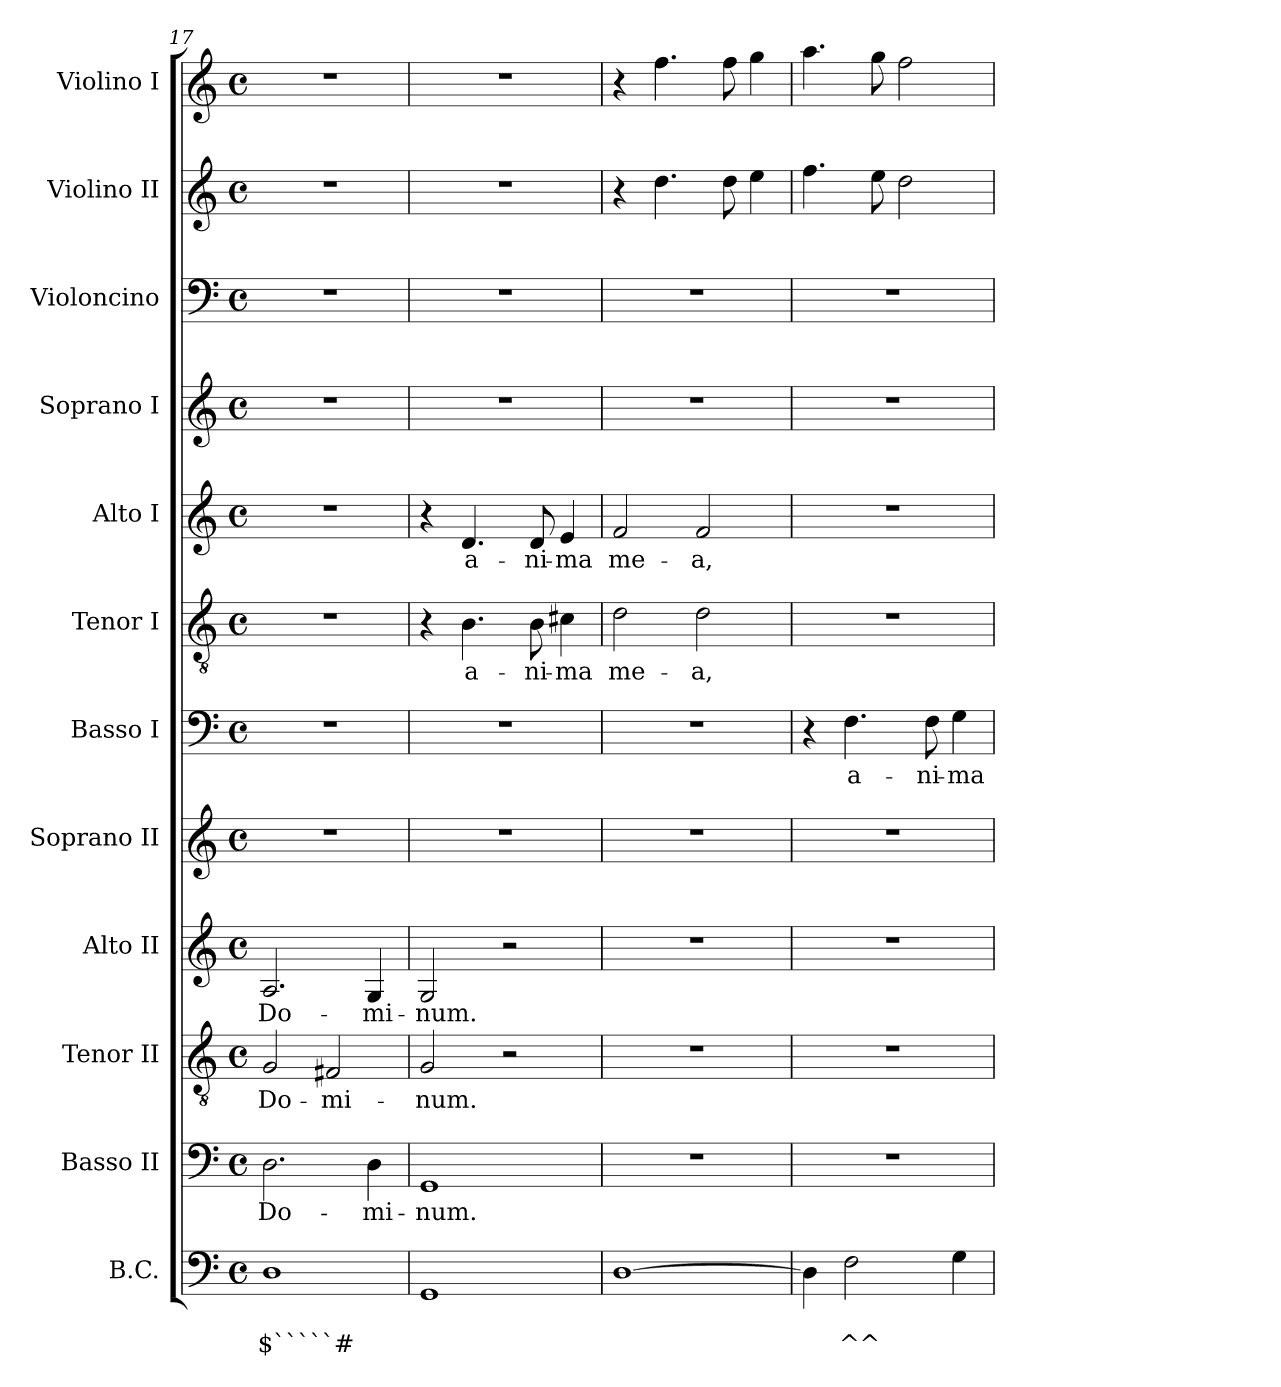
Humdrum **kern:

**kern	**text	**text	**kern	**text	**kern	**text	**kern	**text	**kern	**kern	**text	**kern	**text	**kern	**text	**kern	**kern	**kern	**kern
*part12	*part12	*part12	*part11	*part11	*part10	*part10	*part9	*part9	*part8	*part7	*part7	*part6	*part6	*part5	*part5	*part4	*part3	*part2	*part1
*staff12	*staff12	*staff12	*staff11	*staff11	*staff10	*staff10	*staff9	*staff9	*staff8	*staff7	*staff7	*staff6	*staff6	*staff5	*staff5	*staff4	*staff3	*staff2	*staff1
*I"B.C.	*	*	*I"Basso II	*	*I"Tenor II	*	*I"Alto II	*	*I"Soprano II	*I"Basso I	*	*I"Tenor I	*	*I"Alto I	*	*I"Soprano I	*I"Violoncino	*I"Violino II	*I"Violino I
*I'BC	*	*	*I'B 2	*	*I'T 2	*	*I'A 2	*	*I'S 2	*I'B 1	*	*I'T 1	*	*I'A 1	*	*I'S 1	*I'Vc.	*I'Vln. II	*I'Vln. I
*clefF4	*	*	*clefF4	*	*clefGv2	*	*clefG2	*	*clefG2	*clefF4	*	*clefGv2	*	*clefG2	*	*clefG2	*clefF4	*clefG2	*clefG2
*k[]	*	*	*k[]	*	*k[]	*	*k[]	*	*k[]	*k[]	*	*k[]	*	*k[]	*	*k[]	*k[]	*k[]	*k[]
*C:	*	*	*C:	*	*C:	*	*C:	*	*C:	*C:	*	*C:	*	*C:	*	*C:	*C:	*C:	*C:
*M4/4	*	*	*M4/4	*	*M4/4	*	*M4/4	*	*M4/4	*M4/4	*	*M4/4	*	*M4/4	*	*M4/4	*M4/4	*M4/4	*M4/4
*met(c)	*	*	*met(c)	*	*met(c)	*	*met(c)	*	*met(c)	*met(c)	*	*met(c)	*	*met(c)	*	*met(c)	*met(c)	*met(c)	*met(c)
=17	=17	=17	=17	=17	=17	=17	=17	=17	=17	=17	=17	=17	=17	=17	=17	=17	=17	=17	=17
!	!	!LO:LY:b	!	!	!	!	!	!	!	!	!	!	!	!	!	!	!	!	!
!	!	!	!	!LO:LY:b	!	!	!	!	!	!	!	!	!	!	!	!	!	!	!
!	!	!	!	!	!	!LO:LY:b	!	!	!	!	!	!	!	!	!	!	!	!	!
!	!	!	!	!	!	!	!	!LO:LY:b	!	!	!	!	!	!	!	!	!	!	!
1D	.	$`````#	2.D\	Do-	2G/	Do-	2.A/	Do-	1r	1r	.	1r	.	1r	.	1r	1r	1r	1r
!	!	!	!	!	!	!LO:LY:b	!	!	!	!	!	!	!	!	!	!	!	!	!
.	.	.	.	.	2F#X/	-mi-	.	.	.	.	.	.	.	.	.	.	.	.	.
!	!	!	!	!LO:LY:b	!	!	!	!	!	!	!	!	!	!	!	!	!	!	!
!	!	!	!	!	!	!	!	!LO:LY:b	!	!	!	!	!	!	!	!	!	!	!
.	.	.	4D\	-mi-	.	.	4G/	-mi-	.	.	.	.	.	.	.	.	.	.	.
!!LO:PB:g=z
=18	=18	=18	=18	=18	=18	=18	=18	=18	=18	=18	=18	=18	=18	=18	=18	=18	=18	=18	=18
!	!	!	!	!LO:LY:b	!	!	!	!	!	!	!	!	!	!	!	!	!	!	!
!	!	!	!	!	!	!LO:LY:b	!	!	!	!	!	!	!	!	!	!	!	!	!
!	!	!	!	!	!	!	!	!LO:LY:b	!	!	!	!	!	!	!	!	!	!	!
1GG	.	.	1GG	-num.	2G/	-num.	2G/	-num.	1r	1r	.	4r	.	4r	.	1r	1r	1r	1r
!	!	!	!	!	!	!	!	!	!	!	!	!	!LO:LY:b	!	!	!	!	!	!
!	!	!	!	!	!	!	!	!	!	!	!	!	!	!	!LO:LY:b	!	!	!	!
.	.	.	.	.	.	.	.	.	.	.	.	4.B\	a-	4.d/	a-	.	.	.	.
.	.	.	.	.	2r	.	2r	.	.	.	.	.	.	.	.	.	.	.	.
!	!	!	!	!	!	!	!	!	!	!	!	!	!LO:LY:b	!	!	!	!	!	!
!	!	!	!	!	!	!	!	!	!	!	!	!	!	!	!LO:LY:b	!	!	!	!
.	.	.	.	.	.	.	.	.	.	.	.	8B\	-ni-	8d/	-ni-	.	.	.	.
!	!	!	!	!	!	!	!	!	!	!	!	!	!LO:LY:b	!	!	!	!	!	!
!	!	!	!	!	!	!	!	!	!	!	!	!	!	!	!LO:LY:b	!	!	!	!
.	.	.	.	.	.	.	.	.	.	.	.	4c#X\	-ma	4e/	-ma	.	.	.	.
=19	=19	=19	=19	=19	=19	=19	=19	=19	=19	=19	=19	=19	=19	=19	=19	=19	=19	=19	=19
!	!	!	!	!	!	!	!	!	!	!	!	!	!LO:LY:b	!	!	!	!	!	!
!	!	!	!	!	!	!	!	!	!	!	!	!	!	!	!LO:LY:b	!	!	!	!
[1D	.	.	1r	.	1r	.	1r	.	1r	1r	.	2d\	me-	2f/	me-	1r	1r	4r	4r
.	.	.	.	.	.	.	.	.	.	.	.	.	.	.	.	.	.	4.dd\	4.ff\
!	!	!	!	!	!	!	!	!	!	!	!	!	!LO:LY:b	!	!	!	!	!	!
!	!	!	!	!	!	!	!	!	!	!	!	!	!	!	!LO:LY:b	!	!	!	!
.	.	.	.	.	.	.	.	.	.	.	.	2d\	-a,	2f/	-a,	.	.	.	.
.	.	.	.	.	.	.	.	.	.	.	.	.	.	.	.	.	.	8dd\	8ff\
.	.	.	.	.	.	.	.	.	.	.	.	.	.	.	.	.	.	4ee\	4gg\
=20	=20	=20	=20	=20	=20	=20	=20	=20	=20	=20	=20	=20	=20	=20	=20	=20	=20	=20	=20
4D\]	.	.	1r	.	1r	.	1r	.	1r	4r	.	1r	.	1r	.	1r	1r	4.ff\	4.aa\
!	!	!LO:LY:b	!	!	!	!	!	!	!	!	!	!	!	!	!	!	!	!	!
!	!	!	!	!	!	!	!	!	!	!	!LO:LY:b	!	!	!	!	!	!	!	!
2F\	.	^^	.	.	.	.	.	.	.	4.F\	a-	.	.	.	.	.	.	.	.
.	.	.	.	.	.	.	.	.	.	.	.	.	.	.	.	.	.	8ee\	8gg\
.	.	.	.	.	.	.	.	.	.	.	.	.	.	.	.	.	.	2dd\	2ff\
!	!	!	!	!	!	!	!	!	!	!	!LO:LY:b	!	!	!	!	!	!	!	!
.	.	.	.	.	.	.	.	.	.	8F\	-ni-	.	.	.	.	.	.	.	.
!	!	!	!	!	!	!	!	!	!	!	!LO:LY:b	!	!	!	!	!	!	!	!
4G\	.	.	.	.	.	.	.	.	.	4G\	-ma	.	.	.	.	.	.	.	.
=	=	=	=	=	=	=	=	=	=	=	=	=	=	=	=	=	=	=	=
*-	*-	*-	*-	*-	*-	*-	*-	*-	*-	*-	*-	*-	*-	*-	*-	*-	*-	*-	*-
